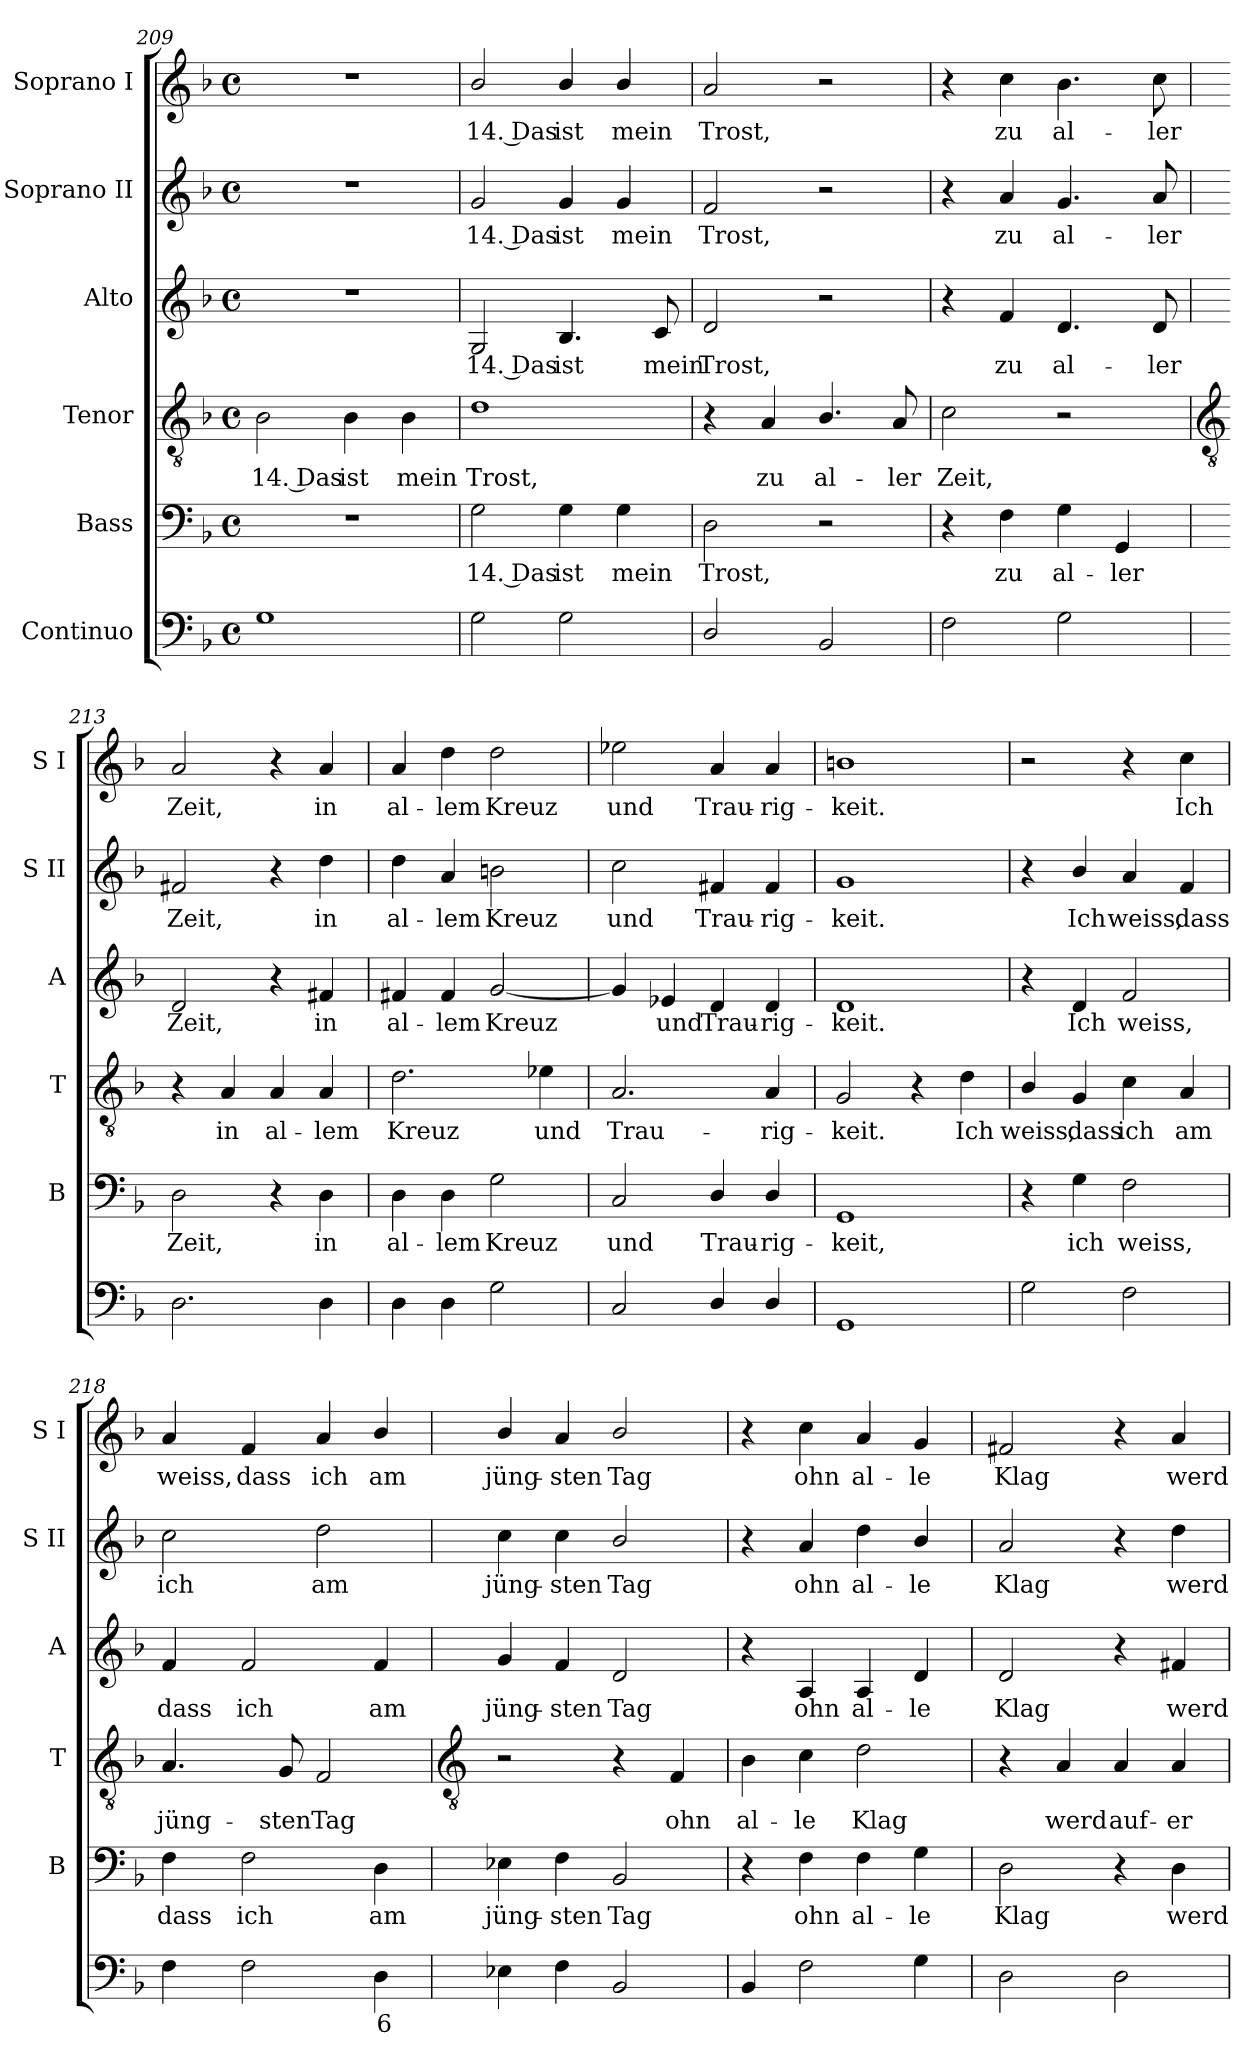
**kern	**text	**kern	**text	**kern	**text	**kern	**text	**kern	**text	**kern	**text
*part6	*part6	*part5	*part5	*part4	*part4	*part3	*part3	*part2	*part2	*part1	*part1
*staff6	*staff6	*staff5	*staff5	*staff4	*staff4	*staff3	*staff3	*staff2	*staff2	*staff1	*staff1
*I"Continuo	*	*I"Bass	*	*I"Tenor	*	*I"Alto	*	*I"Soprano II	*	*I"Soprano I	*
*	*	*I'B	*	*I'T	*	*I'A	*	*I'S II	*	*I'S I	*
*clefF4	*	*clefF4	*	*clefGv2	*	*clefG2	*	*clefG2	*	*clefG2	*
*k[b-]	*	*k[b-]	*	*k[b-]	*	*k[b-]	*	*k[b-]	*	*k[b-]	*
*F:	*	*F:	*	*F:	*	*F:	*	*F:	*	*F:	*
*M4/4	*	*M4/4	*	*M4/4	*	*M4/4	*	*M4/4	*	*M4/4	*
*met(c)	*	*met(c)	*	*met(c)	*	*met(c)	*	*met(c)	*	*met(c)	*
=209	=209	=209	=209	=209	=209	=209	=209	=209	=209	=209	=209
!	!	!	!	!	!LO:LY:b	!	!	!	!	!	!
1G	.	1r	.	2B-	14. Das	1r	.	1r	.	1r	.
!	!	!	!	!	!LO:LY:b	!	!	!	!	!	!
.	.	.	.	4B-	ist	.	.	.	.	.	.
!	!	!	!	!	!LO:LY:b	!	!	!	!	!	!
.	.	.	.	4B-	mein	.	.	.	.	.	.
=210	=210	=210	=210	=210	=210	=210	=210	=210	=210	=210	=210
!	!	!	!LO:LY:b	!	!LO:LY:b	!	!LO:LY:b	!	!LO:LY:b	!	!LO:LY:b
2G	.	2G	14. Das	1d	Trost,	2G	14. Das	2g	14. Das	2b-/	14. Das
!	!	!	!LO:LY:b	!	!	!	!LO:LY:b	!	!LO:LY:b	!	!LO:LY:b
2G	.	4G	ist	.	.	4.B-	ist	4g	ist	4b-/	ist
!	!	!	!LO:LY:b	!	!	!	!	!	!LO:LY:b	!	!LO:LY:b
.	.	4G	mein	.	.	.	.	4g	mein	4b-/	mein
!	!	!	!	!	!	!	!LO:LY:b	!	!	!	!
.	.	.	.	.	.	8c	mein	.	.	.	.
=211	=211	=211	=211	=211	=211	=211	=211	=211	=211	=211	=211
!	!	!	!LO:LY:b	!	!	!	!LO:LY:b	!	!LO:LY:b	!	!LO:LY:b
2D/	.	2D	Trost,	4r	.	2d	Trost,	2f	Trost,	2a	Trost,
!	!	!	!	!	!LO:LY:b	!	!	!	!	!	!
.	.	.	.	4A	zu	.	.	.	.	.	.
!	!	!	!	!	!LO:LY:b	!	!	!	!	!	!
2BB-	.	2r	.	4.B-/	al-	2r	.	2r	.	2r	.
!	!	!	!	!	!LO:LY:b	!	!	!	!	!	!
.	.	.	.	8A	-ler	.	.	.	.	.	.
=212	=212	=212	=212	=212	=212	=212	=212	=212	=212	=212	=212
!	!	!	!	!	!LO:LY:b	!	!	!	!	!	!
2F	.	4r	.	2c	Zeit,	4r	.	4r	.	4r	.
!	!	!	!LO:LY:b	!	!	!	!LO:LY:b	!	!LO:LY:b	!	!LO:LY:b
.	.	4F	zu	.	.	4f	zu	4a	zu	4cc	zu
!	!	!	!LO:LY:b	!	!	!	!LO:LY:b	!	!LO:LY:b	!	!LO:LY:b
2G	.	4G	al-	2r	.	4.d	al-	4.g	al-	4.b-	al-
!	!	!	!LO:LY:b	!	!	!	!	!	!	!	!
.	.	4GG	-ler	.	.	.	.	.	.	.	.
!	!	!	!	!	!	!	!LO:LY:b	!	!LO:LY:b	!	!LO:LY:b
.	.	.	.	.	.	8d	-ler	8a	-ler	8cc	-ler
!!LO:LB:g=z
=213	=213	=213	=213	=213	=213	=213	=213	=213	=213	=213	=213
*	*	*	*	*clefGv2	*	*	*	*	*	*	*
!	!	!	!LO:LY:b	!	!	!	!LO:LY:b	!	!LO:LY:b	!	!LO:LY:b
2.D	.	2D	Zeit,	4r	.	2d	Zeit,	2f#X	Zeit,	2a	Zeit,
!	!	!	!	!	!LO:LY:b	!	!	!	!	!	!
.	.	.	.	4A	in	.	.	.	.	.	.
!	!	!	!	!	!LO:LY:b	!	!	!	!	!	!
.	.	4r	.	4A	al-	4r	.	4r	.	4r	.
!	!	!	!LO:LY:b	!	!LO:LY:b	!	!LO:LY:b	!	!LO:LY:b	!	!LO:LY:b
4D	.	4D	in	4A	-lem	4f#X	in	4dd	in	4a	in
=214	=214	=214	=214	=214	=214	=214	=214	=214	=214	=214	=214
!	!	!	!LO:LY:b	!	!LO:LY:b	!	!LO:LY:b	!	!LO:LY:b	!	!LO:LY:b
4D	.	4D	al-	2.d	Kreuz	4f#X	al-	4dd	al-	4a	al-
!	!	!	!LO:LY:b	!	!	!	!LO:LY:b	!	!LO:LY:b	!	!LO:LY:b
4D	.	4D	-lem	.	.	4f#	-lem	4a	-lem	4dd	-lem
!	!	!	!LO:LY:b	!	!	!	!LO:LY:b	!	!LO:LY:b	!	!LO:LY:b
2G	.	2G	Kreuz	.	.	[2g	Kreuz	2bn	Kreuz	2dd	Kreuz
!	!	!	!	!	!LO:LY:b	!	!	!	!	!	!
.	.	.	.	4e-X	und	.	.	.	.	.	.
=215	=215	=215	=215	=215	=215	=215	=215	=215	=215	=215	=215
!	!	!	!LO:LY:b	!	!LO:LY:b	!	!	!	!LO:LY:b	!	!LO:LY:b
2C	.	2C	und	2.A	Trau-	4g]	.	2cc	und	2ee-X	und
!	!	!	!	!	!	!	!LO:LY:b	!	!	!	!
.	.	.	.	.	.	4e-X	und	.	.	.	.
!	!	!	!LO:LY:b	!	!	!	!LO:LY:b	!	!LO:LY:b	!	!LO:LY:b
4D/	.	4D/	Trau-	.	.	4d	Trau-	4f#X	Trau-	4a	Trau-
!	!	!	!LO:LY:b	!	!LO:LY:b	!	!LO:LY:b	!	!LO:LY:b	!	!LO:LY:b
4D/	.	4D/	-rig-	4A	-rig-	4d	-rig-	4f#	-rig-	4a	-rig-
=216	=216	=216	=216	=216	=216	=216	=216	=216	=216	=216	=216
!	!	!	!LO:LY:b	!	!LO:LY:b	!	!LO:LY:b	!	!LO:LY:b	!	!LO:LY:b
1GG	.	1GG	-keit,	2G	-keit.	1d	-keit.	1g	-keit.	1bn	-keit.
.	.	.	.	4r	.	.	.	.	.	.	.
!	!	!	!	!	!LO:LY:b	!	!	!	!	!	!
.	.	.	.	4d	Ich	.	.	.	.	.	.
=217	=217	=217	=217	=217	=217	=217	=217	=217	=217	=217	=217
!	!	!	!	!	!LO:LY:b	!	!	!	!	!	!
2G	.	4r	.	4B-/	weiss,	4r	.	4r	.	2r	.
!	!	!	!LO:LY:b	!	!LO:LY:b	!	!LO:LY:b	!	!LO:LY:b	!	!
.	.	4G	ich	4G	dass	4d	Ich	4b-/	Ich	.	.
!	!	!	!LO:LY:b	!	!LO:LY:b	!	!LO:LY:b	!	!LO:LY:b	!	!
2F	.	2F	weiss,	4c	ich	2f	weiss,	4a	weiss,	4r	.
!	!	!	!	!	!LO:LY:b	!	!	!	!LO:LY:b	!	!LO:LY:b
.	.	.	.	4A	am	.	.	4f	dass	4cc	Ich
=218	=218	=218	=218	=218	=218	=218	=218	=218	=218	=218	=218
!	!	!	!LO:LY:b	!	!LO:LY:b	!	!LO:LY:b	!	!LO:LY:b	!	!LO:LY:b
4F	.	4F	dass	4.A	jüng-	4f	dass	2cc	ich	4a	weiss,
!	!	!	!LO:LY:b	!	!	!	!LO:LY:b	!	!	!	!LO:LY:b
2F	.	2F	ich	.	.	2f	ich	.	.	4f	dass
!	!	!	!	!	!LO:LY:b	!	!	!	!	!	!
.	.	.	.	8G	-sten	.	.	.	.	.	.
!	!	!	!	!	!LO:LY:b	!	!	!	!LO:LY:b	!	!LO:LY:b
.	.	.	.	2F	Tag	.	.	2dd	am	4a	ich
!	!LO:LY:b	!	!LO:LY:b	!	!	!	!LO:LY:b	!	!	!	!LO:LY:b
4D	6	4D	am	.	.	4f	am	.	.	4b-/	am
!!LO:LB:g=z
=219	=219	=219	=219	=219	=219	=219	=219	=219	=219	=219	=219
*	*	*	*	*clefGv2	*	*	*	*	*	*	*
!	!	!	!LO:LY:b	!	!	!	!LO:LY:b	!	!LO:LY:b	!	!LO:LY:b
4E-X	.	4E-X	jüng-	2r	.	4g	jüng-	4cc	jüng-	4b-/	jüng-
!	!	!	!LO:LY:b	!	!	!	!LO:LY:b	!	!LO:LY:b	!	!LO:LY:b
4F	.	4F	-sten	.	.	4f	-sten	4cc	-sten	4a	-sten
!	!	!	!LO:LY:b	!	!	!	!LO:LY:b	!	!LO:LY:b	!	!LO:LY:b
2BB-	.	2BB-	Tag	4r	.	2d	Tag	2b-/	Tag	2b-/	Tag
!	!	!	!	!	!LO:LY:b	!	!	!	!	!	!
.	.	.	.	4F	ohn	.	.	.	.	.	.
=220	=220	=220	=220	=220	=220	=220	=220	=220	=220	=220	=220
!	!	!	!	!	!LO:LY:b	!	!	!	!	!	!
4BB-	.	4r	.	4B-	al-	4r	.	4r	.	4r	.
!	!	!	!LO:LY:b	!	!LO:LY:b	!	!LO:LY:b	!	!LO:LY:b	!	!LO:LY:b
2F	.	4F	ohn	4c	-le	4A	ohn	4a	ohn	4cc	ohn
!	!	!	!LO:LY:b	!	!LO:LY:b	!	!LO:LY:b	!	!LO:LY:b	!	!LO:LY:b
.	.	4F	al-	2d	Klag	4A	al-	4dd	al-	4a	al-
!	!	!	!LO:LY:b	!	!	!	!LO:LY:b	!	!LO:LY:b	!	!LO:LY:b
4G	.	4G	-le	.	.	4d	-le	4b-/	-le	4g	-le
=221	=221	=221	=221	=221	=221	=221	=221	=221	=221	=221	=221
!	!	!	!LO:LY:b	!	!	!	!LO:LY:b	!	!LO:LY:b	!	!LO:LY:b
2D	.	2D	Klag	4r	.	2d	Klag	2a	Klag	2f#X	Klag
!	!	!	!	!	!LO:LY:b	!	!	!	!	!	!
.	.	.	.	4A	werd	.	.	.	.	.	.
!	!	!	!	!	!LO:LY:b	!	!	!	!	!	!
2D	.	4r	.	4A	auf-	4r	.	4r	.	4r	.
!	!	!	!LO:LY:b	!	!LO:LY:b	!	!LO:LY:b	!	!LO:LY:b	!	!LO:LY:b
.	.	4D	werd	4A	-er-	4f#X	werd	4dd	werd	4a	werd
=	=	=	=	=	=	=	=	=	=	=	=
*-	*-	*-	*-	*-	*-	*-	*-	*-	*-	*-	*-
